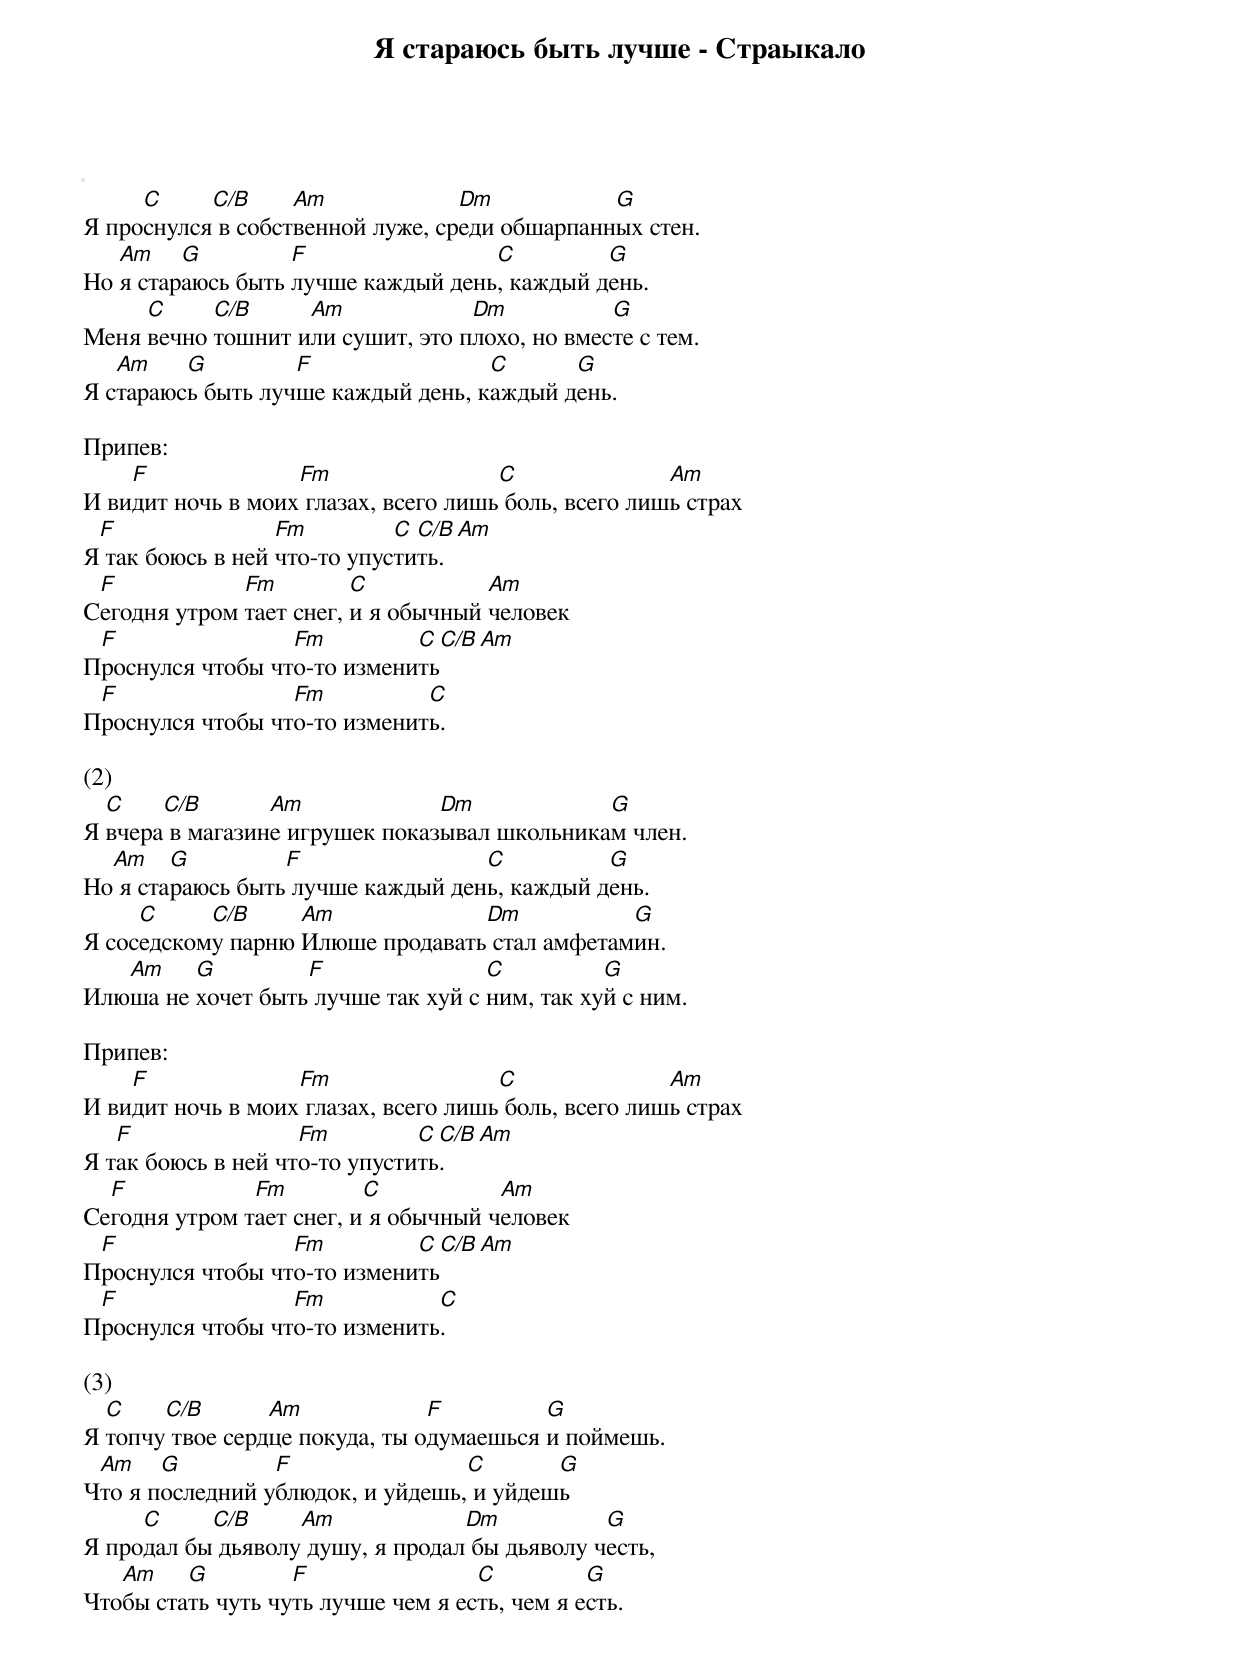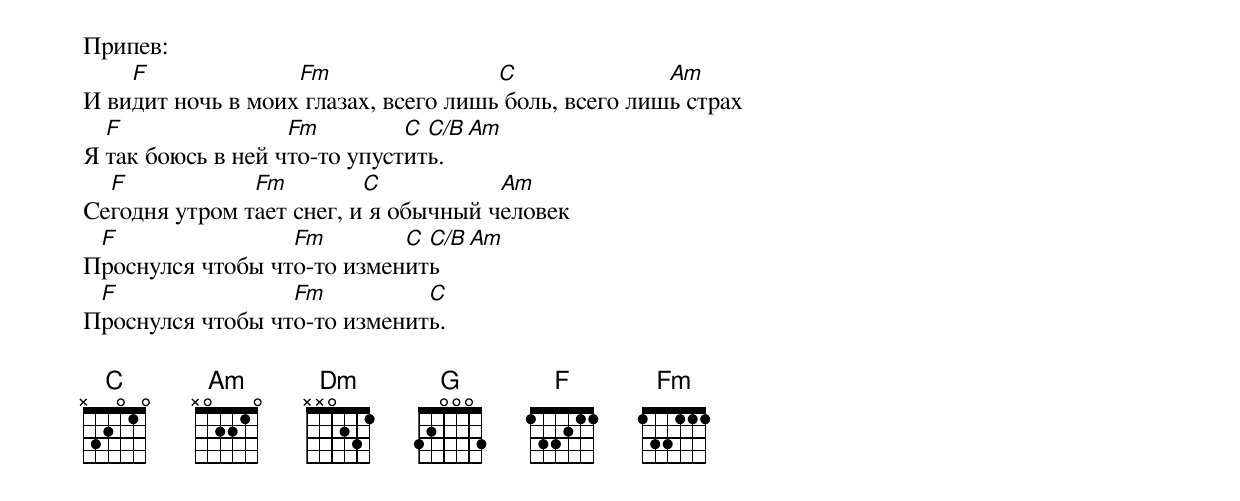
Я стараюсь быть лучше - Страыкало

<pre>
     C     C/B     Am             Dm           G
Я проснулся в собственной луже, среди обшарпанных стен.
   Am    G         F                C         G
Но я стараюсь быть лучше каждый день, каждый день.
     C     C/B     Am             Dm           G
Меня вечно тошнит или сушит, это плохо, но вместе с тем.
   Am    G         F                C      G
Я стараюсь быть лучше каждый день, каждый день.

Припев:
    F              Fm                 C               Am
И видит ночь в моих глазах, всего лишь боль, всего лишь страх
 F                Fm         C C/B Am
Я так боюсь в ней что-то упустить.
 F            Fm         C           Am
Сегодня утром тает снег, и я обычный человек
 F                Fm         C C/B Am
Проснулся чтобы что-то изменить
 F                Fm          C
Проснулся чтобы что-то изменить.

(2)
  C    C/B       Am             Dm            G
Я вчера в магазине игрушек показывал школьникам член.
  Am    G         F                C          G
Но я стараюсь быть лучше каждый день, каждый день.
     C     C/B     Am             Dm           G
Я соседскому парню Илюше продавать стал амфетамин.
   Am    G         F                C          G
Илюша не хочет быть лучше так хуй с ним, так хуй с ним.

Припев:
    F              Fm                 C               Am
И видит ночь в моих глазах, всего лишь боль, всего лишь страх
   F                Fm         C C/B Am
Я так боюсь в ней что-то упустить.
  F            Fm         C           Am
Сегодня утром тает снег, и я обычный человек
 F                Fm         C C/B Am
Проснулся чтобы что-то изменить
 F                Fm           C
Проснулся чтобы что-то изменить.

(3)
  C    C/B       Am             F         G
Я топчу твое сердце покуда, ты одумаешься и поймешь.
 Am    G         F                C       G
Что я последний ублюдок, и уйдешь, и уйдешь
     C     C/B     Am             Dm           G
Я продал бы дьяволу душу, я продал бы дьяволу честь,
   Am    G         F                C          G
Чтобы стать чуть чуть лучше чем я есть, чем я есть.

Припев:
    F              Fm                 C               Am
И видит ночь в моих глазах, всего лишь боль, всего лишь страх
  F                Fm         C C/B Am
Я так боюсь в ней что-то упустить.
  F            Fm         C           Am
Сегодня утром тает снег, и я обычный человек
 F                Fm        C C/B Am
Проснулся чтобы что-то изменить
 F                Fm          C
Проснулся чтобы что-то изменить.
</pre>
